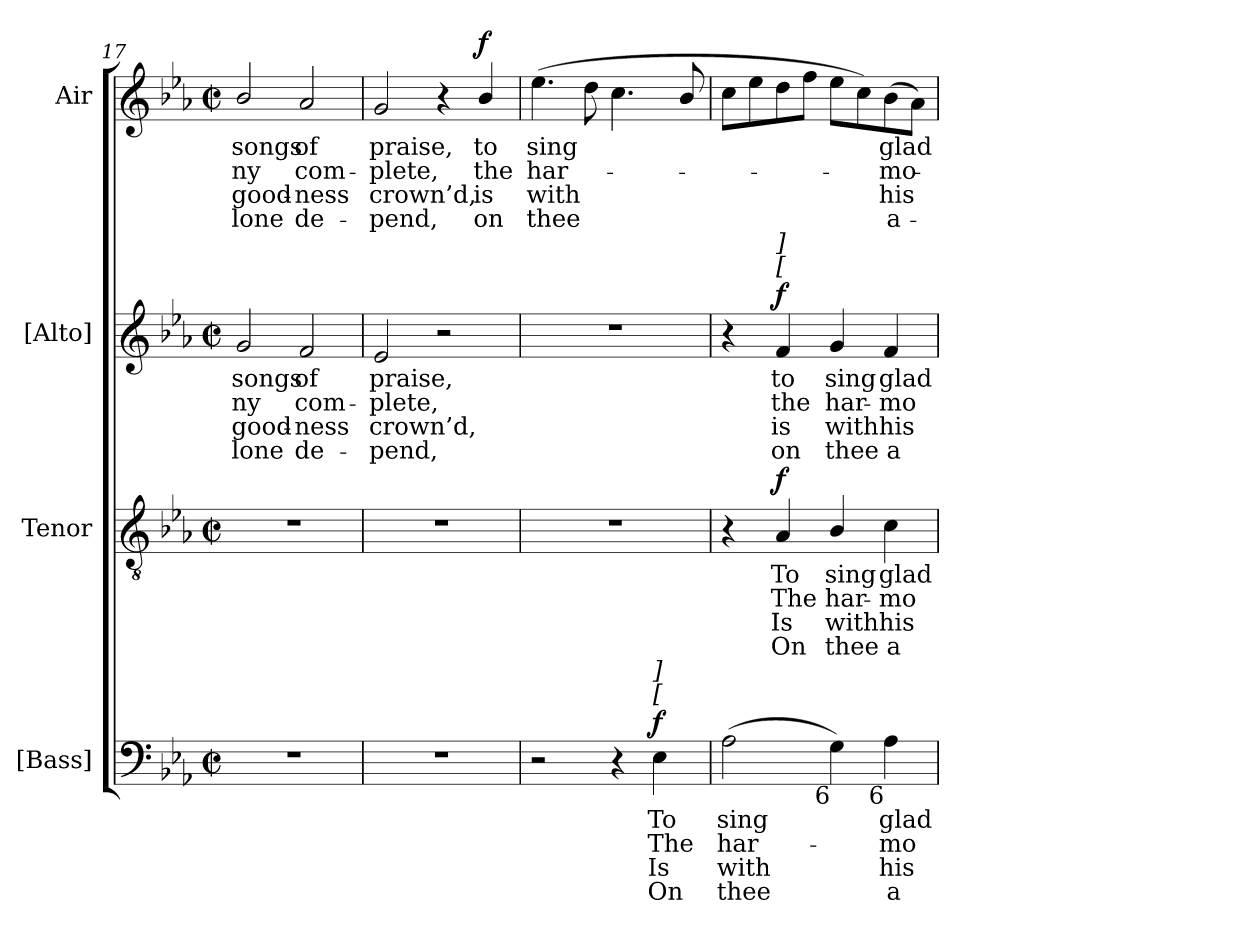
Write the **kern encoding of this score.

**kern	**text	**text	**text	**text	**dynam	**kern	**text	**text	**text	**text	**dynam	**kern	**text	**text	**text	**text	**dynam	**kern	**text	**text	**text	**text	**dynam
*part4	*part4	*part4	*part4	*part4	*part4	*part3	*part3	*part3	*part3	*part3	*part3	*part2	*part2	*part2	*part2	*part2	*part2	*part1	*part1	*part1	*part1	*part1	*part1
*staff4	*staff4	*staff4	*staff4	*staff4	*staff4	*staff3	*staff3	*staff3	*staff3	*staff3	*staff3	*staff2	*staff2	*staff2	*staff2	*staff2	*staff2	*staff1	*staff1	*staff1	*staff1	*staff1	*staff1
*I"[Bass]	*	*	*	*	*	*I"Tenor	*	*	*	*	*	*I"[Alto]	*	*	*	*	*	*I"Air	*	*	*	*	*
*I'B.	*	*	*	*	*	*I'T.	*	*	*	*	*	*I'A.	*	*	*	*	*	*	*	*	*	*	*
*clefF4	*	*	*	*	*	*clefGv2	*	*	*	*	*	*clefG2	*	*	*	*	*	*clefG2	*	*	*	*	*
*	*	*	*	*	*	*ITrd7c12	*	*	*	*	*	*	*	*	*	*	*	*	*	*	*	*	*
*k[b-e-a-]	*	*	*	*	*	*k[b-e-a-]	*	*	*	*	*	*k[b-e-a-]	*	*	*	*	*	*k[b-e-a-]	*	*	*	*	*
*E-:	*	*	*	*	*	*E-:	*	*	*	*	*	*E-:	*	*	*	*	*	*E-:	*	*	*	*	*
*M2/2	*	*	*	*	*	*M2/2	*	*	*	*	*	*M2/2	*	*	*	*	*	*M2/2	*	*	*	*	*
*met(c|)	*	*	*	*	*	*met(c|)	*	*	*	*	*	*met(c|)	*	*	*	*	*	*met(c|)	*	*	*	*	*
=17	=17	=17	=17	=17	=17	=17	=17	=17	=17	=17	=17	=17	=17	=17	=17	=17	=17	=17	=17	=17	=17	=17	=17
!	!	!	!	!	!	!	!	!	!	!	!	!	!LO:LY:b:color=#000000	!LO:LY:b:color=#000000	!LO:LY:b:color=#000000	!LO:LY:b:color=#000000	!	!	!	!	!	!	!
!	!	!	!	!	!	!	!	!	!	!	!	!	!	!	!	!	!	!	!LO:LY:b:color=#000000	!LO:LY:b:color=#000000	!LO:LY:b:color=#000000	!LO:LY:b:color=#000000	!
1r	.	.	.	.	.	1r	.	.	.	.	.	2gi/	songs	-ny	-good-	-lone	.	2b-i/	songs	-ny	-good-	-lone	.
!	!	!	!	!	!	!	!	!	!	!	!	!	!LO:LY:b:color=#000000	!LO:LY:b:color=#000000	!LO:LY:b:color=#000000	!LO:LY:b:color=#000000	!	!	!	!	!	!	!
!	!	!	!	!	!	!	!	!	!	!	!	!	!	!	!	!	!	!	!LO:LY:b:color=#000000	!LO:LY:b:color=#000000	!LO:LY:b:color=#000000	!LO:LY:b:color=#000000	!
.	.	.	.	.	.	.	.	.	.	.	.	2fi/	of	com-	ness	de-	.	2a-i/	of	com-	ness	de-	.
!!LO:LB:g=z
=18	=18	=18	=18	=18	=18	=18	=18	=18	=18	=18	=18	=18	=18	=18	=18	=18	=18	=18	=18	=18	=18	=18	=18
!	!	!	!	!	!	!	!	!	!	!	!	!	!LO:LY:b:color=#000000	!LO:LY:b:color=#000000	!LO:LY:b:color=#000000	!LO:LY:b:color=#000000	!	!	!	!	!	!	!
!	!	!	!	!	!	!	!	!	!	!	!	!	!	!	!	!	!	!	!LO:LY:b:color=#000000	!LO:LY:b:color=#000000	!LO:LY:b:color=#000000	!LO:LY:b:color=#000000	!
1r	.	.	.	.	.	1r	.	.	.	.	.	2e-i/	praise,	-plete,	-crown’d,	pend,	.	2gi/	praise,	-plete,	-crown’d,	pend,	.
.	.	.	.	.	.	.	.	.	.	.	.	2r	.	.	.	.	.	4r	.	.	.	.	.
!	!	!	!	!	!	!	!	!	!	!	!	!	!	!	!	!	!	!	!LO:LY:b:color=#000000	!LO:LY:b:color=#000000	!LO:LY:b:color=#000000	!LO:LY:b:color=#000000	!
.	.	.	.	.	.	.	.	.	.	.	.	.	.	.	.	.	.	4b-i/	to	the	is	on	f
=19	=19	=19	=19	=19	=19	=19	=19	=19	=19	=19	=19	=19	=19	=19	=19	=19	=19	=19	=19	=19	=19	=19	=19
!	!	!	!	!	!	!	!	!	!	!	!	!	!	!	!	!	!	!	!LO:LY:b:color=#000000	!LO:LY:b:color=#000000	!LO:LY:b:color=#000000	!LO:LY:b:color=#000000	!
2r	.	.	.	.	.	1r	.	.	.	.	.	1r	.	.	.	.	.	(4.ee-i\	sing	har-	with	thee	.
.	.	.	.	.	.	.	.	.	.	.	.	.	.	.	.	.	.	8ddi\	.	.	.	.	.
4r	.	.	.	.	.	.	.	.	.	.	.	.	.	.	.	.	.	4.cci\	.	.	.	.	.
!LO:TX:a:i:t=[	!	!	!	!	!	!	!	!	!	!	!	!	!	!	!	!	!	!	!	!	!	!	!
!LO:TX:a:i:t=]	!	!	!	!	!	!	!	!	!	!	!	!	!	!	!	!	!	!	!	!	!	!	!
!	!LO:LY:b:color=#000000	!LO:LY:b:color=#000000	!LO:LY:b:color=#000000	!LO:LY:b:color=#000000	!	!	!	!	!	!	!	!	!	!	!	!	!	!	!	!	!	!	!
4E-i\	To	The	Is	On	f	.	.	.	.	.	.	.	.	.	.	.	.	.	.	.	.	.	.
.	.	.	.	.	.	.	.	.	.	.	.	.	.	.	.	.	.	8b-i/	.	.	.	.	.
=20	=20	=20	=20	=20	=20	=20	=20	=20	=20	=20	=20	=20	=20	=20	=20	=20	=20	=20	=20	=20	=20	=20	=20
!	!LO:LY:b:color=#000000	!LO:LY:b:color=#000000	!LO:LY:b:color=#000000	!LO:LY:b:color=#000000	!	!	!	!	!	!	!	!	!	!	!	!	!	!	!	!	!	!	!
(2A-i\	sing	har-	with	thee	.	4r	.	.	.	.	.	4r	.	.	.	.	.	8cci\L	.	.	.	.	.
.	.	.	.	.	.	.	.	.	.	.	.	.	.	.	.	.	.	8ee-i\	.	.	.	.	.
!	!	!	!	!	!	!	!LO:LY:b:color=#000000	!LO:LY:b:color=#000000	!LO:LY:b:color=#000000	!LO:LY:b:color=#000000	!	!	!	!	!	!	!	!	!	!	!	!	!
!	!	!	!	!	!	!	!	!	!	!	!	!LO:TX:a:i:t=[	!	!	!	!	!	!	!	!	!	!	!
!	!	!	!	!	!	!	!	!	!	!	!	!LO:TX:a:i:t=]	!	!	!	!	!	!	!	!	!	!	!
!	!	!	!	!	!	!	!	!	!	!	!	!	!LO:LY:b:color=#000000	!LO:LY:b:color=#000000	!LO:LY:b:color=#000000	!LO:LY:b:color=#000000	!	!	!	!	!	!	!
.	.	.	.	.	.	4AA-i/	To	The	Is	On	f	4fi/	to	the	is	on	f	8ddi\	.	.	.	.	.
.	.	.	.	.	.	.	.	.	.	.	.	.	.	.	.	.	.	8ffi\J	.	.	.	.	.
!	!	!	!	!	!	!	!LO:LY:b:color=#000000	!LO:LY:b:color=#000000	!LO:LY:b:color=#000000	!LO:LY:b:color=#000000	!	!	!	!	!	!	!	!	!	!	!	!	!
!LO:TX:b:rj:t=6	!	!	!	!	!	!	!	!	!	!	!	!	!	!	!	!	!	!	!	!	!	!	!
!	!	!	!	!	!	!	!	!	!	!	!	!	!LO:LY:b:color=#000000	!LO:LY:b:color=#000000	!LO:LY:b:color=#000000	!LO:LY:b:color=#000000	!	!	!	!	!	!	!
4Gi\)	.	.	.	.	.	4BB-i/	sing	har-	with	thee	.	4gi/	sing	har-	with	thee	.	8ee-i\L	.	.	.	.	.
.	.	.	.	.	.	.	.	.	.	.	.	.	.	.	.	.	.	8cci\)	.	.	.	.	.
!	!LO:LY:b:color=#000000	!LO:LY:b:color=#000000	!LO:LY:b:color=#000000	!LO:LY:b:color=#000000	!	!	!	!	!	!	!	!	!	!	!	!	!	!	!	!	!	!	!
!	!	!	!	!	!	!	!LO:LY:b:color=#000000	!LO:LY:b:color=#000000	!LO:LY:b:color=#000000	!LO:LY:b:color=#000000	!	!	!	!	!	!	!	!	!	!	!	!	!
!	!	!	!	!	!	!	!	!	!	!	!	!	!LO:LY:b:color=#000000	!LO:LY:b:color=#000000	!LO:LY:b:color=#000000	!LO:LY:b:color=#000000	!	!	!	!	!	!	!
!LO:TX:b:rj:t=6	!	!	!	!	!	!	!	!	!	!	!	!	!	!	!	!	!	!	!	!	!	!	!
!	!	!	!	!	!	!	!	!	!	!	!	!	!	!	!	!	!	!	!LO:LY:b:color=#000000	!LO:LY:b:color=#000000	!LO:LY:b:color=#000000	!LO:LY:b:color=#000000	!
4A-i\	glad	-mo-	his	a-	.	4Ci\	glad	-mo-	his	a-	.	4fi/	glad	-mo-	his	a-	.	(8b-i\	glad	-mo-	his	a-	.
.	.	.	.	.	.	.	.	.	.	.	.	.	.	.	.	.	.	8a-i\J)	.	.	.	.	.
=	=	=	=	=	=	=	=	=	=	=	=	=	=	=	=	=	=	=	=	=	=	=	=
*-	*-	*-	*-	*-	*-	*-	*-	*-	*-	*-	*-	*-	*-	*-	*-	*-	*-	*-	*-	*-	*-	*-	*-
